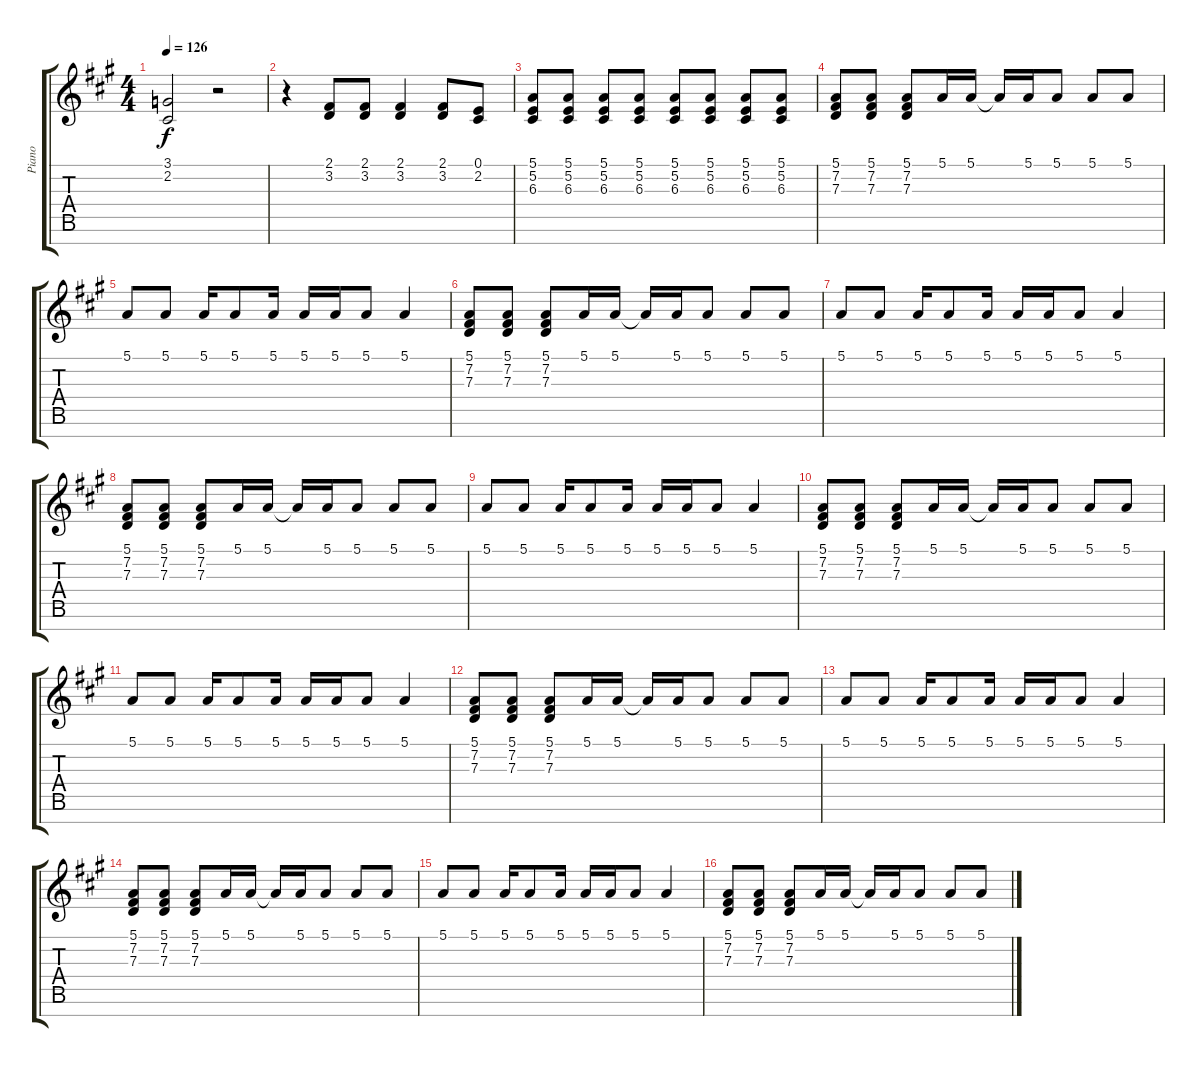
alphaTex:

\track ("Piano" "Piano") {instrument brightacousticpiano}
\staff {score tabs}
\tuning (E4 B3 G3 D3 A2 E2 B1) {hide}
\ts (4 4)
\tempo 126
\clef g2
\ks a
(3.1{t} 2.2{t}).2{dy f} r.2 |
r.4 (2.1 3.2).8 (2.1 3.2).8 (2.1 3.2).4 (2.1 3.2).8 (0.1 2.2).8 |
(5.1 5.2 6.3).8 (5.1 5.2 6.3).8 (5.1 5.2 6.3).8 (5.1 5.2 6.3).8 (5.1 5.2 6.3).8 (5.1 5.2 6.3).8 (5.1 5.2 6.3).8 (5.1 5.2 6.3).8 |
(5.1 7.2 7.3).8 (5.1 7.2 7.3).8 (5.1 7.2 7.3).8 5.1.16 5.1.16 5.1{t}.16 5.1.16 5.1.8 5.1.8 5.1.8 |
5.1.8 5.1.8 5.1.16 5.1.8 5.1.16 5.1.16 5.1.16 5.1.8 5.1.4 |
(5.1 7.2 7.3).8 (5.1 7.2 7.3).8 (5.1 7.2 7.3).8 5.1.16 5.1.16 5.1{t}.16 5.1.16 5.1.8 5.1.8 5.1.8 |
5.1.8 5.1.8 5.1.16 5.1.8 5.1.16 5.1.16 5.1.16 5.1.8 5.1.4 |
(5.1 7.2 7.3).8 (5.1 7.2 7.3).8 (5.1 7.2 7.3).8 5.1.16 5.1.16 5.1{t}.16 5.1.16 5.1.8 5.1.8 5.1.8 |
5.1.8 5.1.8 5.1.16 5.1.8 5.1.16 5.1.16 5.1.16 5.1.8 5.1.4 |
(5.1 7.2 7.3).8 (5.1 7.2 7.3).8 (5.1 7.2 7.3).8 5.1.16 5.1.16 5.1{t}.16 5.1.16 5.1.8 5.1.8 5.1.8 |
5.1.8 5.1.8 5.1.16 5.1.8 5.1.16 5.1.16 5.1.16 5.1.8 5.1.4 |
(5.1 7.2 7.3).8 (5.1 7.2 7.3).8 (5.1 7.2 7.3).8 5.1.16 5.1.16 5.1{t}.16 5.1.16 5.1.8 5.1.8 5.1.8 |
5.1.8 5.1.8 5.1.16 5.1.8 5.1.16 5.1.16 5.1.16 5.1.8 5.1.4 |
(5.1 7.2 7.3).8 (5.1 7.2 7.3).8 (5.1 7.2 7.3).8 5.1.16 5.1.16 5.1{t}.16 5.1.16 5.1.8 5.1.8 5.1.8 |
5.1.8 5.1.8 5.1.16 5.1.8 5.1.16 5.1.16 5.1.16 5.1.8 5.1.4 |
(5.1 7.2 7.3).8 (5.1 7.2 7.3).8 (5.1 7.2 7.3).8 5.1.16 5.1.16 5.1{t}.16 5.1.16 5.1.8 5.1.8 5.1.8
